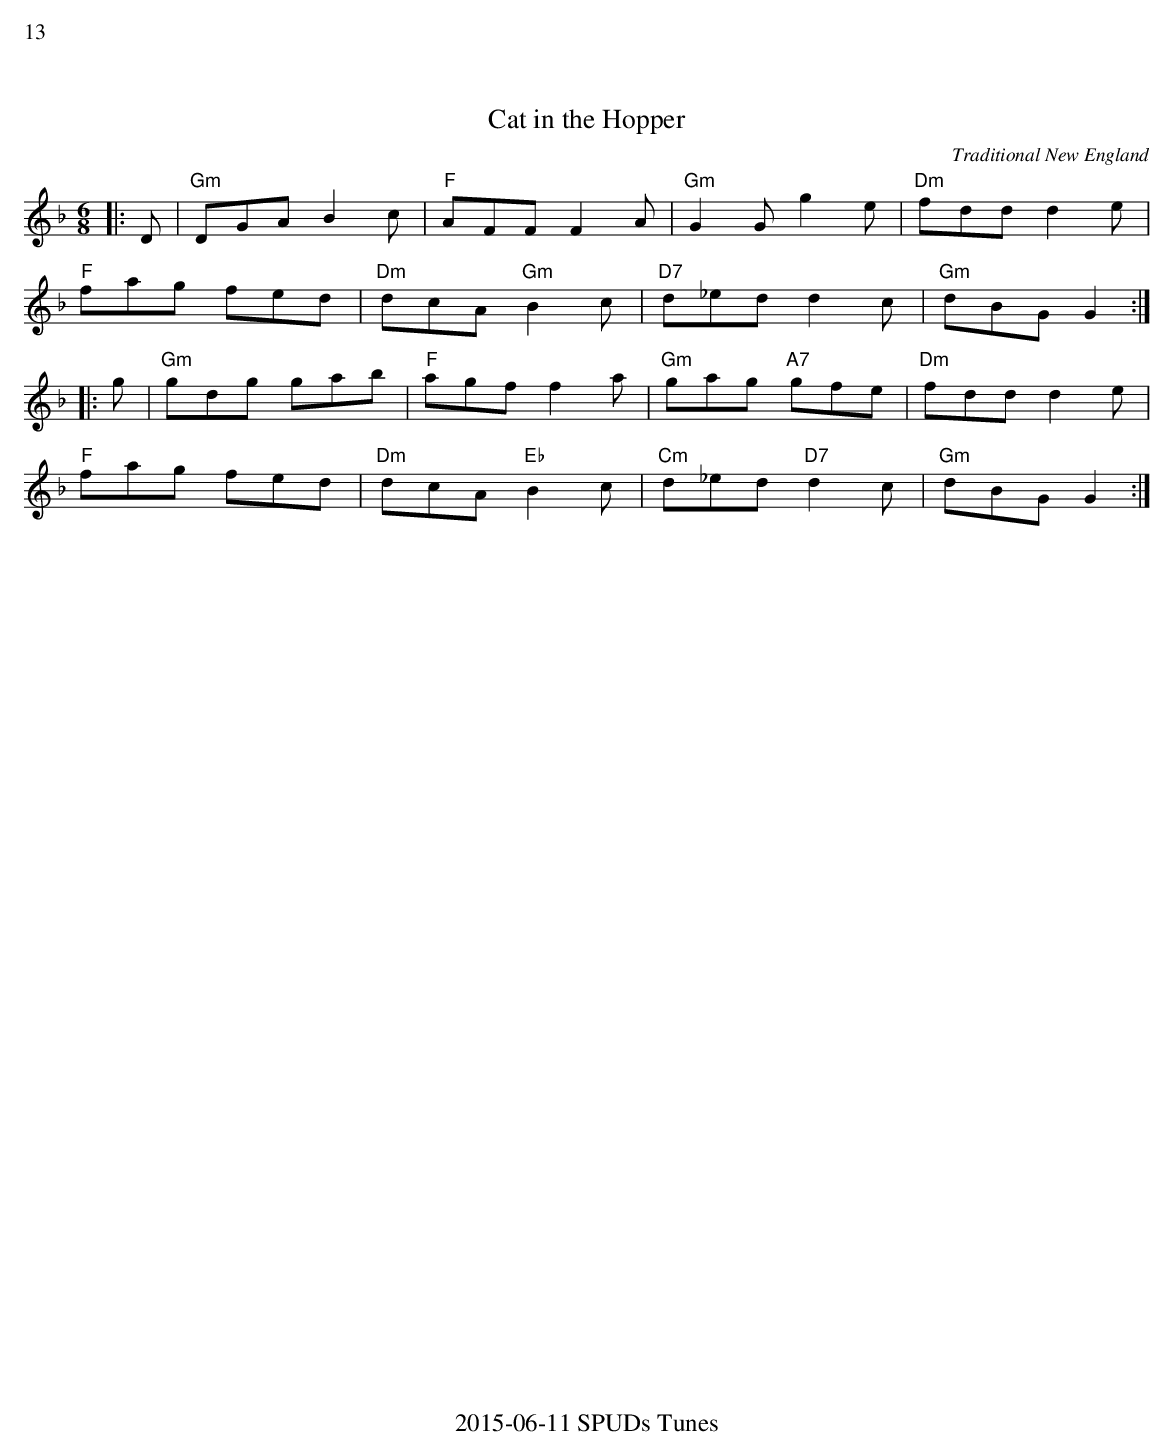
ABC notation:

X:1
%%text 13
T:Cat in the Hopper
M:6/8
O:Traditional New England
L:1/8
K:Gdorian
|:D | "Gm"DGA B2c | "F"AFF F2A | "Gm"G2G g2e | "Dm"fdd d2e |
"F"fag fed | "Dm"dcA "Gm"B2c | "D7"d_ed d2c | "Gm"dBG G2 :|
|: g | "Gm"gdg gab | "F"agf f2a | "Gm"gag "A7"gfe | "Dm"fdd d2e |
"F"fag fed | "Dm"dcA "Eb"B2c | "Cm"d_ed "D7"d2c | "Gm"dBG G2 :|
